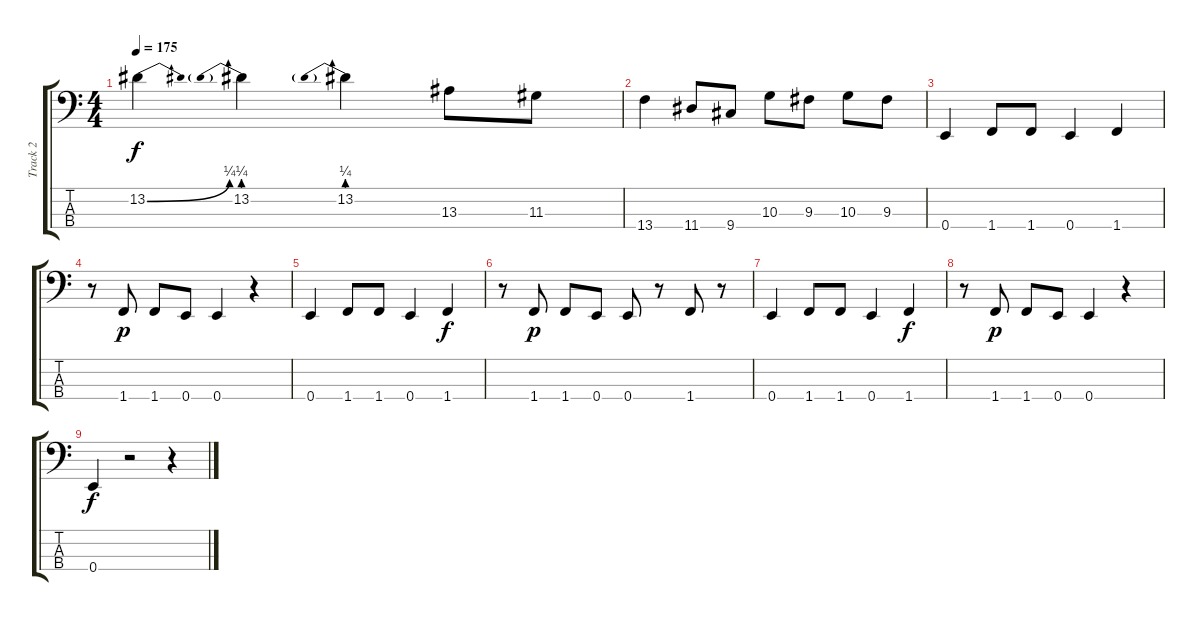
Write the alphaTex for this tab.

\track ("Track 2" "Track 2") {instrument electricbassfinger}
\staff {score tabs}
\tuning (G2 D2 A1 E1) {hide}
\ts (4 4)
\tempo 175
\clef f4
\ks c
13.2{be (bend 0 0 60 1)}.4{dy f} 13.2{be (prebend 0 1 60 1)}.4 13.2{be (prebend 0 1 60 1)}.4 13.3.8 11.3.8 |
13.4.4 11.4.8 9.4.8 10.3.8 9.3.8 10.3.8 9.3.8 |
0.4.4 1.4.8 1.4.8 0.4.4 1.4.4 |
r.8 1.4.8{dy p} 1.4.8 0.4.8 0.4.4 r.4 |
0.4.4 1.4.8 1.4.8 0.4.4 1.4.4{dy f} |
r.8 1.4.8{dy p} 1.4.8 0.4.8 0.4.8 r.8 1.4.8 r.8 |
0.4.4 1.4.8 1.4.8 0.4.4 1.4.4{dy f} |
r.8 1.4.8{dy p} 1.4.8 0.4.8 0.4.4 r.4 |
0.4.4{dy f} r.2 r.4
